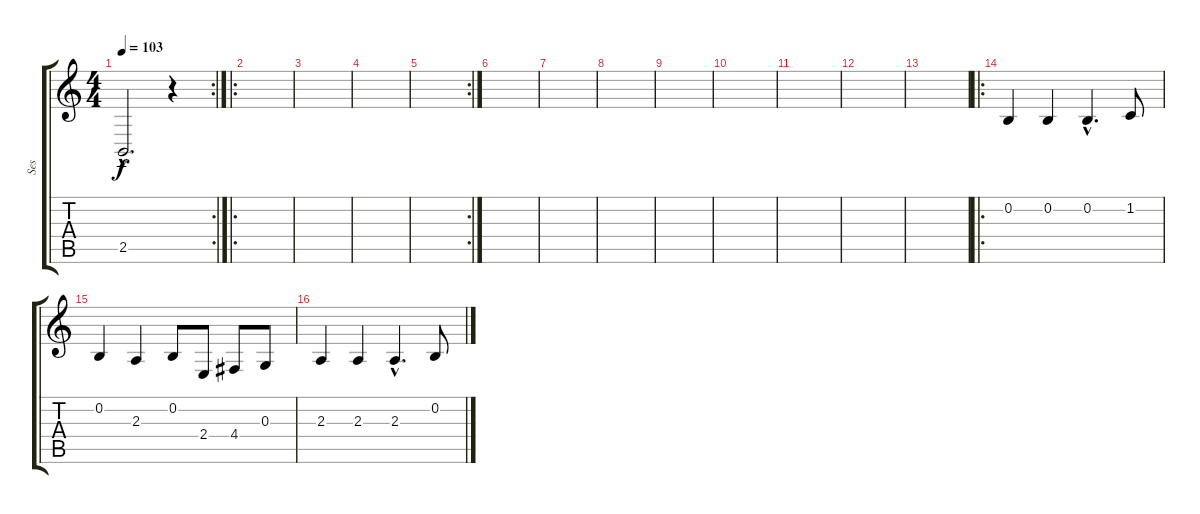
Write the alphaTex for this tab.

\track ("Ses" "Ses") {instrument stringensemble1}
\staff {score tabs}
\tuning (E4 B3 G3 D3 A2 E2) {hide}
\rc 2
\ts (4 4)
\tempo 103
\clef g2
\ks c
2.5{hac}.2{d dy f} r.4 |
\ro
|
|
|
\rc 2
|
|
|
|
|
|
|
|
|
\ro
0.2.4 0.2.4 0.2{hac}.4{d} 1.2.8 |
0.2.4 2.3.4 0.2.8 2.4.8 4.4.8 0.3.8 |
2.3.4 2.3.4 2.3{hac}.4{d} 0.2.8
